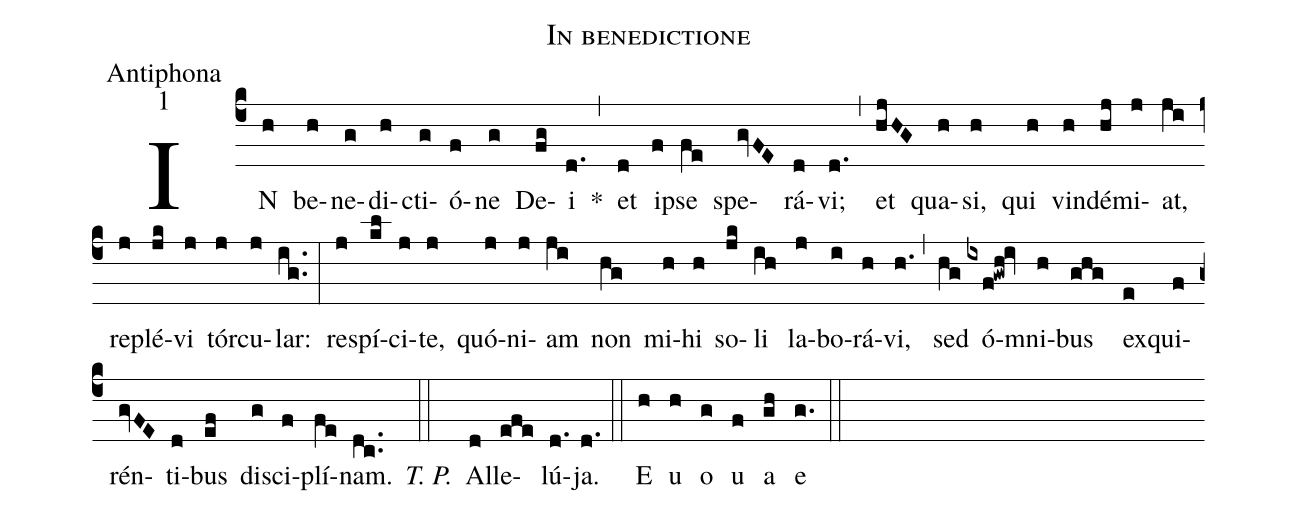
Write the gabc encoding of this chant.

name:In benedictione;
office-part:Antiphona;
mode:1;
%%
(c4)IN(h) be(h)ne(g)di(h)cti(g)ó(f)ne(g) De(fg)i(d.) *(,) et(d) ip(f)se(fe) spe(gvFE)rá(d)vi;(d.) (,) et(hjHG) qua(h)si,(h) qui(h) vin(h)dé(hj)mi(j)at,(ji) re(j)plé(jk)vi(j) tór(j)cu(j)lar:(ig..) (:) re(j)spí(kl)ci(j)te,(j) quó(j)ni(j)am(ji) non(hg) mi(h)hi(h) so(jk)li(ih) la(j)bo(i)rá(h)vi,(h.) (,) sed(hg) ó(ixf!gwh!iv)mni(h)bus(ghg) ex(e)qui(f)rén(gvFE)ti(d)bus(ef) di(g)sci(f)plí(fe)nam.(dc..) <i>T. P.</i>(::) Al(d)le(efe)lú(d.)ja.(d.) (::) E(h) u(h) o(g) u(f) a(gh) e(g.) (::)
